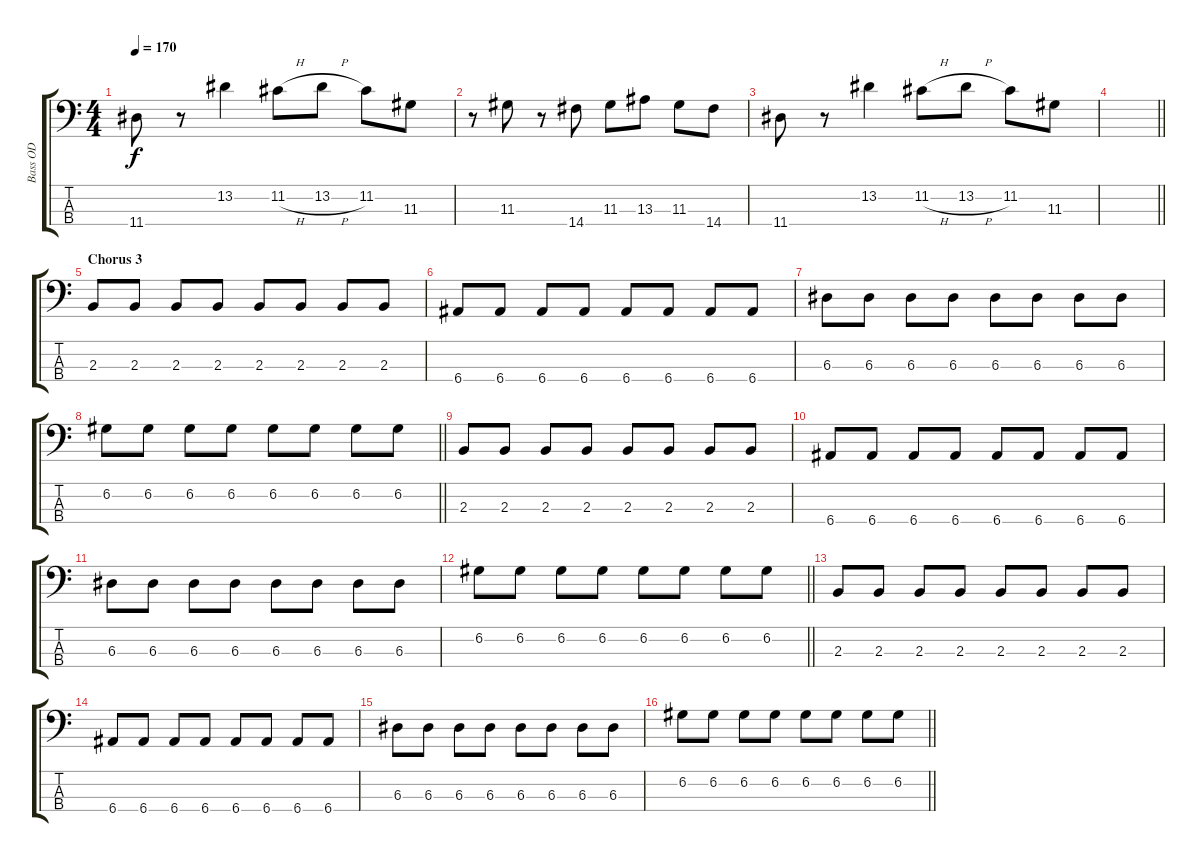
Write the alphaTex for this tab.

\track ("Bass OD" "Bass OD") {instrument overdrivenguitar}
\staff {score tabs}
\tuning (G2 D2 A1 E1) {hide}
\ts (4 4)
\tempo 170
\clef f4
\ks c
11.4.8{dy f} r.8 13.2.4 11.2{h}.8 13.2{h}.8 11.2.8 11.3.8 |
r.8 11.3.8 r.8 14.4.8 11.3.8 13.3.8 11.3.8 14.4.8 |
11.4.8 r.8 13.2.4 11.2{h}.8 13.2{h}.8 11.2.8 11.3.8 |
\barLineRight lightlight
|
\section ("" "Chorus 3")
2.3.8 2.3.8 2.3.8 2.3.8 2.3.8 2.3.8 2.3.8 2.3.8 |
6.4.8 6.4.8 6.4.8 6.4.8 6.4.8 6.4.8 6.4.8 6.4.8 |
6.3.8 6.3.8 6.3.8 6.3.8 6.3.8 6.3.8 6.3.8 6.3.8 |
\barLineRight lightlight
6.2.8 6.2.8 6.2.8 6.2.8 6.2.8 6.2.8 6.2.8 6.2.8 |
2.3.8 2.3.8 2.3.8 2.3.8 2.3.8 2.3.8 2.3.8 2.3.8 |
6.4.8 6.4.8 6.4.8 6.4.8 6.4.8 6.4.8 6.4.8 6.4.8 |
6.3.8 6.3.8 6.3.8 6.3.8 6.3.8 6.3.8 6.3.8 6.3.8 |
\barLineRight lightlight
6.2.8 6.2.8 6.2.8 6.2.8 6.2.8 6.2.8 6.2.8 6.2.8 |
2.3.8 2.3.8 2.3.8 2.3.8 2.3.8 2.3.8 2.3.8 2.3.8 |
6.4.8 6.4.8 6.4.8 6.4.8 6.4.8 6.4.8 6.4.8 6.4.8 |
6.3.8 6.3.8 6.3.8 6.3.8 6.3.8 6.3.8 6.3.8 6.3.8 |
\barLineRight lightlight
6.2.8 6.2.8 6.2.8 6.2.8 6.2.8 6.2.8 6.2.8 6.2.8
